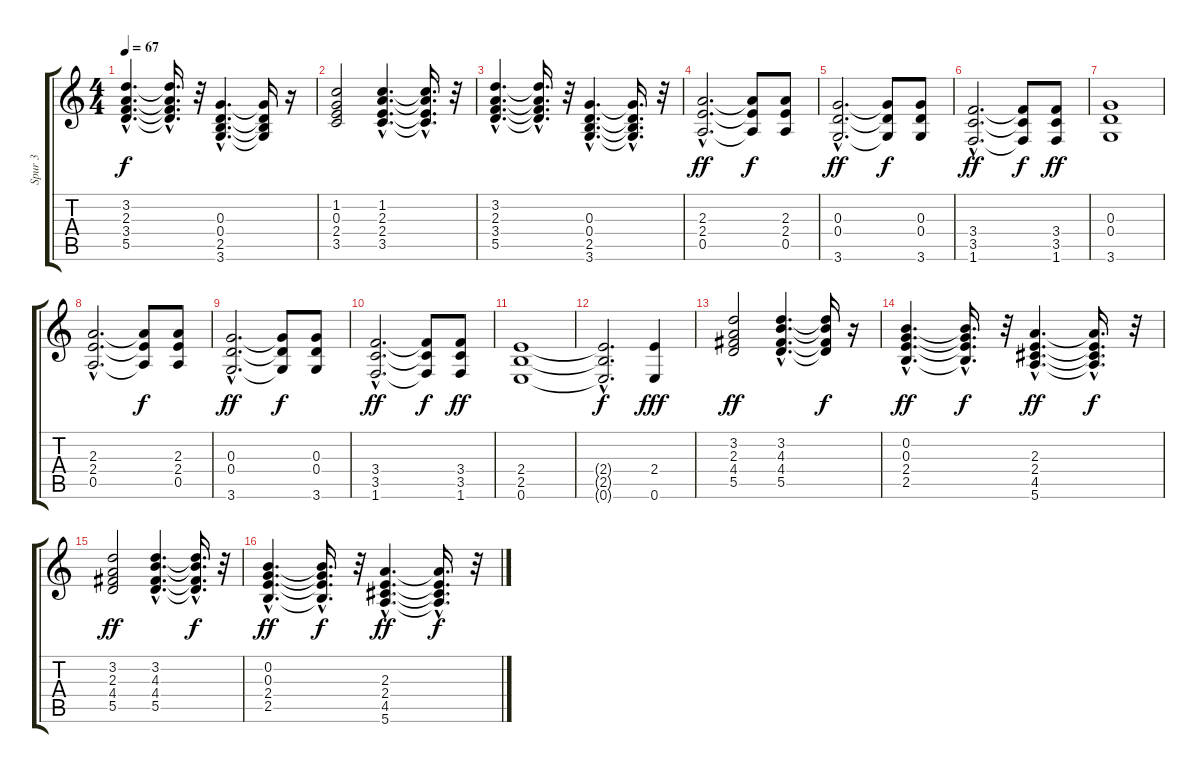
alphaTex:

\track ("Spur 3" "Spur 3") {instrument overdrivenguitar}
\staff {score tabs}
\tuning (E4 B3 G3 D3 A2 E2) {hide}
\ts (4 4)
\tempo 67
\clef g2
\ks c
(3.2{hac} 2.3{hac} 3.4{hac} 5.5{hac}).4{d dy f} (3.2{hac t} 2.3{hac t} 3.4{hac t} 5.5{hac t}).16{d} r.32 (0.3{hac} 0.4{hac} 2.5{hac} 3.6{hac}).4{d} (0.3{t} 0.4{t} 2.5{t} 3.6{t}).16 r.16 |
(1.2 0.3 2.4 3.5).2 (1.2{hac} 2.3{hac} 2.4{hac} 3.5{hac}).4{d} (1.2{t} 2.3{hac t} 2.4{hac t} 3.5{hac t}).16{d} r.32 |
(3.2{hac} 2.3{hac} 3.4{hac} 5.5{hac}).4{d} (3.2{hac t} 2.3{hac t} 3.4{hac t} 5.5{hac t}).16{d} r.32 (0.3{hac} 0.4{hac} 2.5{hac} 3.6{hac}).4{d} (0.3{hac t} 0.4{hac t} 2.5{hac t} 3.6{hac t}).16{d} r.32 |
(2.3{hac} 2.4{hac} 0.5{hac}).2{d dy ff} (2.3{t} 2.4{t} 0.5{t}).8{dy f} (2.3 2.4 0.5).8 |
(0.3{hac} 0.4{hac} 3.6{hac}).2{d dy ff} (0.3{t} 0.4{t} 3.6{t}).8{dy f} (0.3 0.4 3.6).8 |
(3.4{hac} 3.5{hac} 1.6{hac}).2{d dy ff} (3.4{t} 3.5{t} 1.6{t}).8{dy f} (3.4 3.5 1.6).8{dy ff} |
(0.3 0.4 3.6).1 |
(2.3{hac} 2.4{hac} 0.5{hac}).2{d} (2.3{t} 2.4{t} 0.5{t}).8{dy f} (2.3 2.4 0.5).8 |
(0.3{hac} 0.4{hac} 3.6{hac}).2{d dy ff} (0.3{t} 0.4{t} 3.6{t}).8{dy f} (0.3 0.4 3.6).8 |
(3.4{hac} 3.5{hac} 1.6{hac}).2{d dy ff} (3.4{t} 3.5{t} 1.6{t}).8{dy f} (3.4 3.5 1.6).8{dy ff} |
(2.4 2.5 0.6).1 |
(2.4{hac t} 2.5{hac t} 0.6{hac t}).2{d dy f} (2.4 0.6).4{dy fff} |
(3.2 2.3 4.4 5.5).2{dy ff} (3.2{hac} 4.3{hac} 4.4{hac} 5.5{hac}).4{d} (3.2{t} 4.3{t} 4.4{t} 5.5{t}).16{dy f} r.16 |
(0.2{hac} 0.3{hac} 2.4{hac} 2.5{hac}).4{d dy ff} (0.2{hac t} 0.3{hac t} 2.4{hac t} 2.5{hac t}).16{d dy f} r.32 (2.3{hac} 2.4{hac} 4.5{hac} 5.6{hac}).4{d dy ff} (2.3{hac t} 2.4{hac t} 4.5{hac t} 5.6{hac t}).16{d dy f} r.32 |
(3.2 2.3 4.4 5.5).2{dy ff} (3.2{hac} 4.3{hac} 4.4{hac} 5.5{hac}).4{d} (3.2{hac t} 4.3{hac t} 4.4{hac t} 5.5{hac t}).16{d dy f} r.32 |
(0.2{hac} 0.3{hac} 2.4{hac} 2.5{hac}).4{d dy ff} (0.2{hac t} 0.3{hac t} 2.4{hac t} 2.5{hac t}).16{d dy f} r.32 (2.3{hac} 2.4{hac} 4.5{hac} 5.6{hac}).4{d dy ff} (2.3{hac t} 2.4{hac t} 4.5{hac t} 5.6{t}).16{d dy f} r.32
